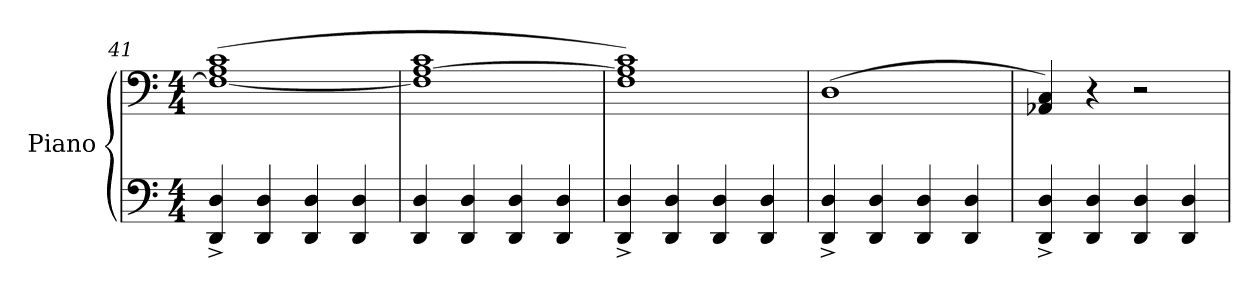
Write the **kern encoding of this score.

**kern	**kern
*part1	*part1
*staff2	*staff1
*I"Piano	*
*I'Pno	*
*clefF4	*clefF4
*k[]	*k[]
*C:	*C:
*M4/4	*M4/4
=41	=41
4DD/^ 4D/^	(1F_ 1A 1c
4DD/ 4D/	.
4DD/ 4D/	.
4DD/ 4D/	.
!!LO:LB:g=z
=42	=42
4DD/ 4D/	1F] [1A 1c
4DD/ 4D/	.
4DD/ 4D/	.
4DD/ 4D/	.
=43	=43
4DD/^ 4D/^	1F 1A] 1c)
4DD/ 4D/	.
4DD/ 4D/	.
4DD/ 4D/	.
=44	=44
4DD/^ 4D/^	(1D
4DD/ 4D/	.
4DD/ 4D/	.
4DD/ 4D/	.
=45	=45
4DD/^ 4D/^	4AA-X/ 4C/)
4DD/ 4D/	4r
4DD/ 4D/	2r
4DD/ 4D/	.
=	=
*-	*-
